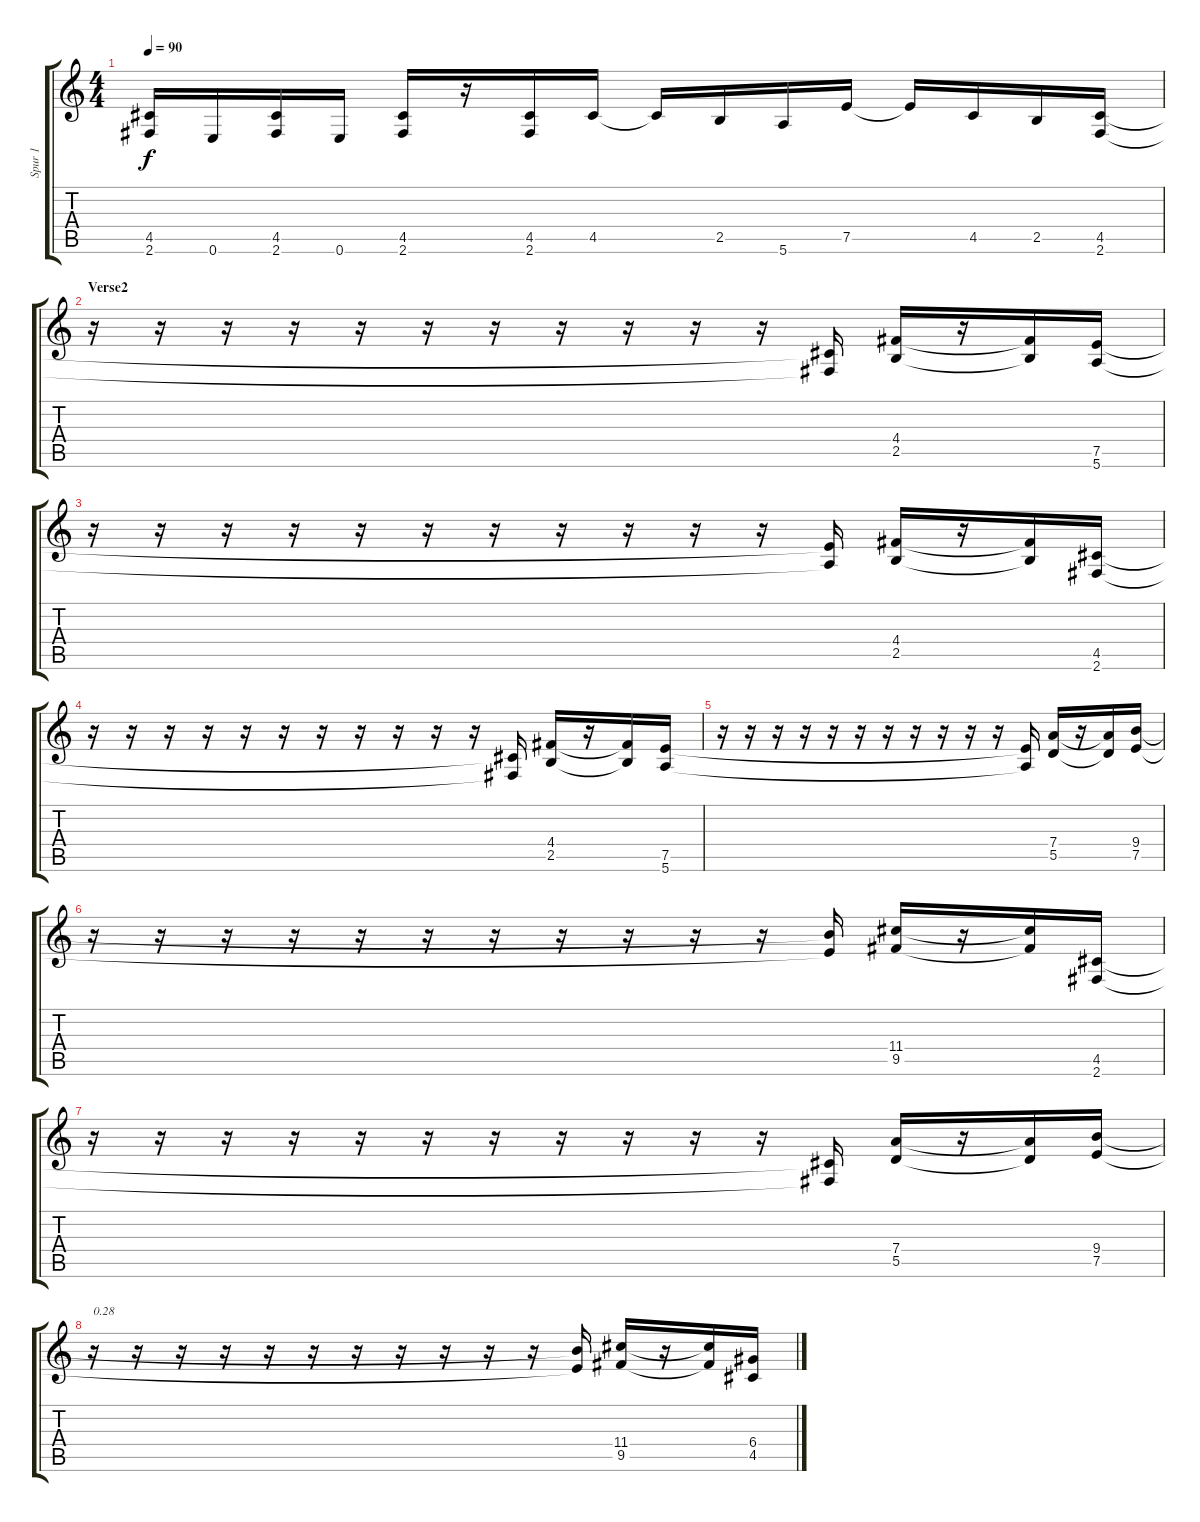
\track ("Spur 1" "Spur 1") {instrument distortionguitar}
\staff {score tabs}
\tuning (E4 B3 G3 D3 A2 E2) {hide}
\ts (4 4)
\tempo 90
\clef g2
\ks c
(4.5{t} 2.6{t}).16{dy f} 0.6.16 (4.5 2.6).16 0.6.16 (4.5 2.6).16 r.16 (4.5 2.6).16 4.5.16 4.5{t}.16 2.5.16 5.6.16 7.5.16 7.5{t}.16 4.5.16 2.5.16 (4.5 2.6).16 |
\section ("" "Verse2")
r.16 r.16 r.16 r.16 r.16 r.16 r.16 r.16 r.16 r.16 r.16 (4.5{t} 2.6{t}).16 (4.4 2.5).16 r.16 (4.4{t} 2.5{t}).16 (7.5 5.6).16 |
r.16 r.16 r.16 r.16 r.16 r.16 r.16 r.16 r.16 r.16 r.16 (7.5{t} 5.6{t}).16 (4.4 2.5).16 r.16 (4.4{t} 2.5{t}).16 (4.5 2.6).16 |
r.16 r.16 r.16 r.16 r.16 r.16 r.16 r.16 r.16 r.16 r.16 (4.5{t} 2.6{t}).16 (4.4 2.5).16 r.16 (4.4{t} 2.5{t}).16 (7.5 5.6).16 |
r.16 r.16 r.16 r.16 r.16 r.16 r.16 r.16 r.16 r.16 r.16 (7.5{t} 5.6{t}).16 (7.4 5.5).16 r.16 (7.4{t} 5.5{t}).16 (9.4 7.5).16 |
r.16 r.16 r.16 r.16 r.16 r.16 r.16 r.16 r.16 r.16 r.16 (9.4{t} 7.5{t}).16 (11.4 9.5).16 r.16 (11.4{t} 9.5{t}).16 (4.5 2.6).16 |
r.16 r.16 r.16 r.16 r.16 r.16 r.16 r.16 r.16 r.16 r.16 (4.5{t} 2.6{t}).16 (7.4 5.5).16 r.16 (7.4{t} 5.5{t}).16 (9.4 7.5).16 |
r.16{txt "0.28"} r.16 r.16 r.16 r.16 r.16 r.16 r.16 r.16 r.16 r.16 (9.4{t} 7.5{t}).16 (11.4 9.5).16 r.16 (11.4{t} 9.5{t}).16 (6.4 4.5).16
